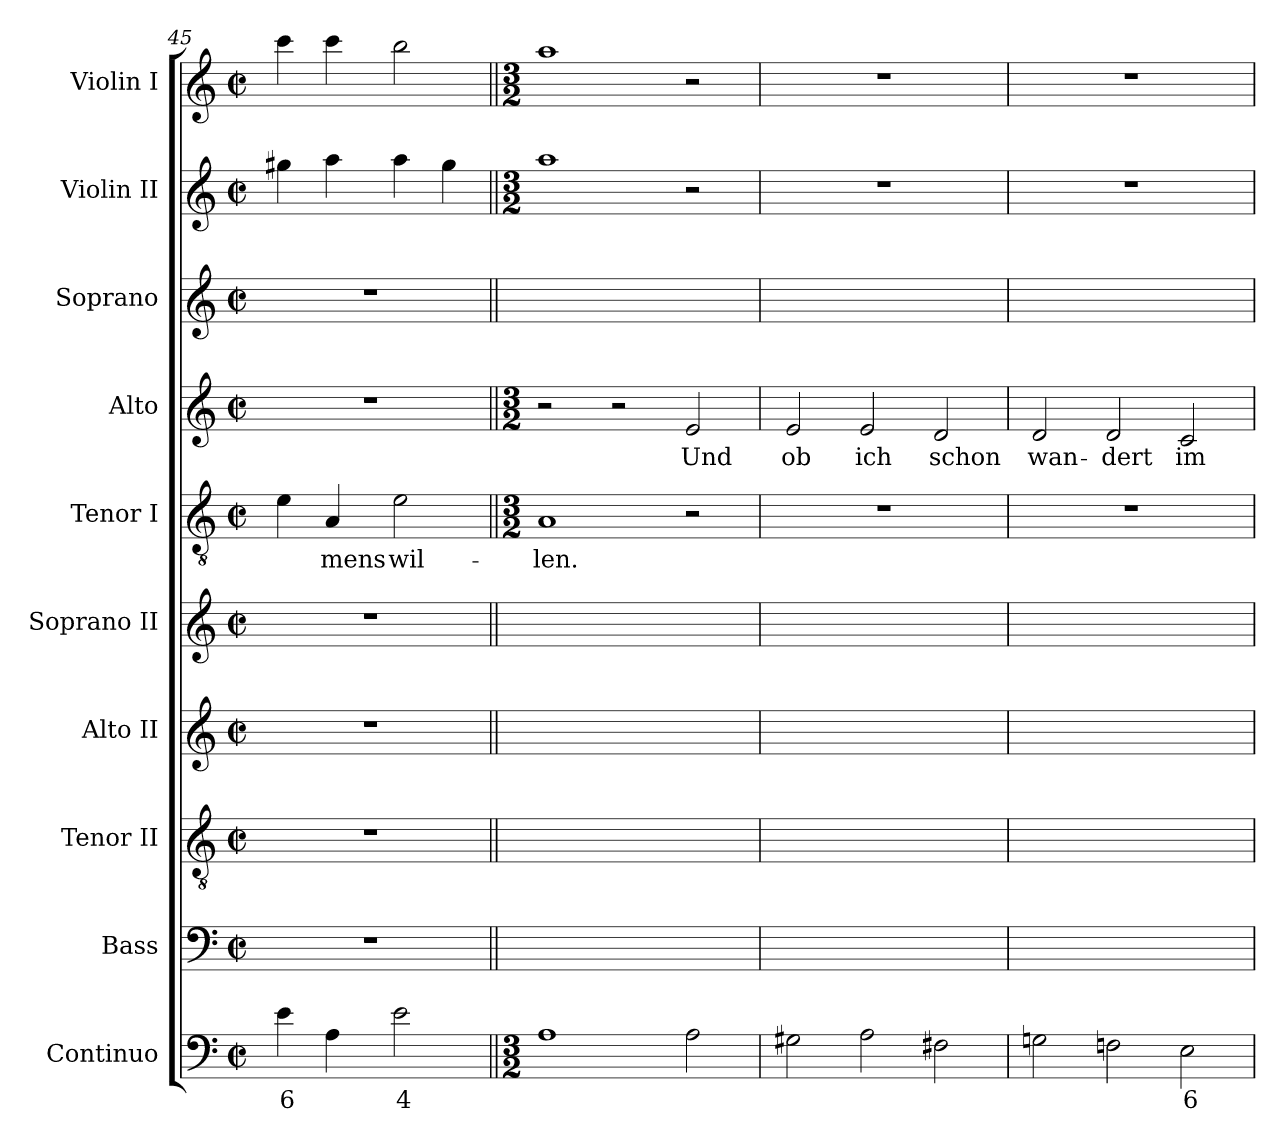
**kern	**text	**kern	**kern	**kern	**kern	**kern	**text	**kern	**text	**kern	**kern	**kern
*part10	*part10	*part9	*part8	*part7	*part6	*part5	*part5	*part4	*part4	*part3	*part2	*part1
*staff10	*staff10	*staff9	*staff8	*staff7	*staff6	*staff5	*staff5	*staff4	*staff4	*staff3	*staff2	*staff1
*I"Continuo	*	*I"Bass	*I"Tenor II	*I"Alto II	*I"Soprano II	*I"Tenor I	*	*I"Alto	*	*I"Soprano	*I"Violin II	*I"Violin I
*	*	*I'B	*I'T	*I'A	*I'S	*I'T	*	*I'A	*	*I'S	*I'Vln	*I'Vln
*clefF4	*	*clefF4	*clefGv2	*clefG2	*clefG2	*clefGv2	*	*clefG2	*	*clefG2	*clefG2	*clefG2
*k[]	*	*k[]	*k[]	*k[]	*k[]	*k[]	*	*k[]	*	*k[]	*k[]	*k[]
*C:	*	*C:	*C:	*C:	*C:	*C:	*	*C:	*	*C:	*C:	*C:
*M2/2	*	*M2/2	*M2/2	*M2/2	*M2/2	*M2/2	*	*M2/2	*	*M2/2	*M2/2	*M2/2
*met(c|)	*	*met(c|)	*met(c|)	*met(c|)	*met(c|)	*met(c|)	*	*met(c|)	*	*met(c|)	*met(c|)	*met(c|)
=45	=45	=45	=45	=45	=45	=45	=45	=45	=45	=45	=45	=45
!	!LO:LY:b	!	!	!	!	!	!	!	!	!	!	!
4e	6	1r	1r	1r	1r	4e	.	1r	.	1r	4gg#X	4ccc
!	!	!	!	!	!	!	!LO:LY:b	!	!	!	!	!
4A	.	.	.	.	.	4A	mens	.	.	.	4aa	4ccc
!	!LO:LY:b	!	!	!	!	!	!LO:LY:b	!	!	!	!	!
2e	4	.	.	.	.	2e	wil-	.	.	.	4aa	2bb
.	.	.	.	.	.	.	.	.	.	.	4gg#	.
=46||	=46||	=46||	=46||	=46||	=46||	=46||	=46||	=46||	=46||	=46||	=46||	=46||
*M3/2	*	*	*	*	*	*M3/2	*	*M3/2	*	*	*M3/2	*M3/2
!	!	!	!	!	!	!	!LO:LY:b	!	!	!	!	!
1A	.	1.r	1.r	1.r	1.r	1A	-len.	2r	.	1.r	1aa	1aa
.	.	.	.	.	.	.	.	2r	.	.	.	.
!	!	!	!	!	!	!	!	!	!LO:LY:b	!	!	!
2A	.	.	.	.	.	2r	.	2e	Und	.	2r	2r
=47	=47	=47	=47	=47	=47	=47	=47	=47	=47	=47	=47	=47
!	!	!	!	!	!	!LO:N:vis=1	!	!	!LO:LY:b	!	!LO:N:vis=1	!LO:N:vis=1
2G#X	.	1.r	1.r	1.r	1.r	1.r	.	2e	ob	1.r	1.r	1.r
!	!	!	!	!	!	!	!	!	!LO:LY:b	!	!	!
2A	.	.	.	.	.	.	.	2e	ich	.	.	.
!	!	!	!	!	!	!	!	!	!LO:LY:b	!	!	!
2F#X	.	.	.	.	.	.	.	2d	schon	.	.	.
=48	=48	=48	=48	=48	=48	=48	=48	=48	=48	=48	=48	=48
!	!	!	!	!	!	!LO:N:vis=1	!	!	!LO:LY:b	!	!LO:N:vis=1	!LO:N:vis=1
2Gn	.	1.r	1.r	1.r	1.r	1.r	.	2d	wan-	1.r	1.r	1.r
!	!	!	!	!	!	!	!	!	!LO:LY:b	!	!	!
2Fn	.	.	.	.	.	.	.	2d	-dert	.	.	.
!	!LO:LY:b	!	!	!	!	!	!	!	!LO:LY:b	!	!	!
2E	6	.	.	.	.	.	.	2c	im	.	.	.
=	=	=	=	=	=	=	=	=	=	=	=	=
*-	*-	*-	*-	*-	*-	*-	*-	*-	*-	*-	*-	*-
